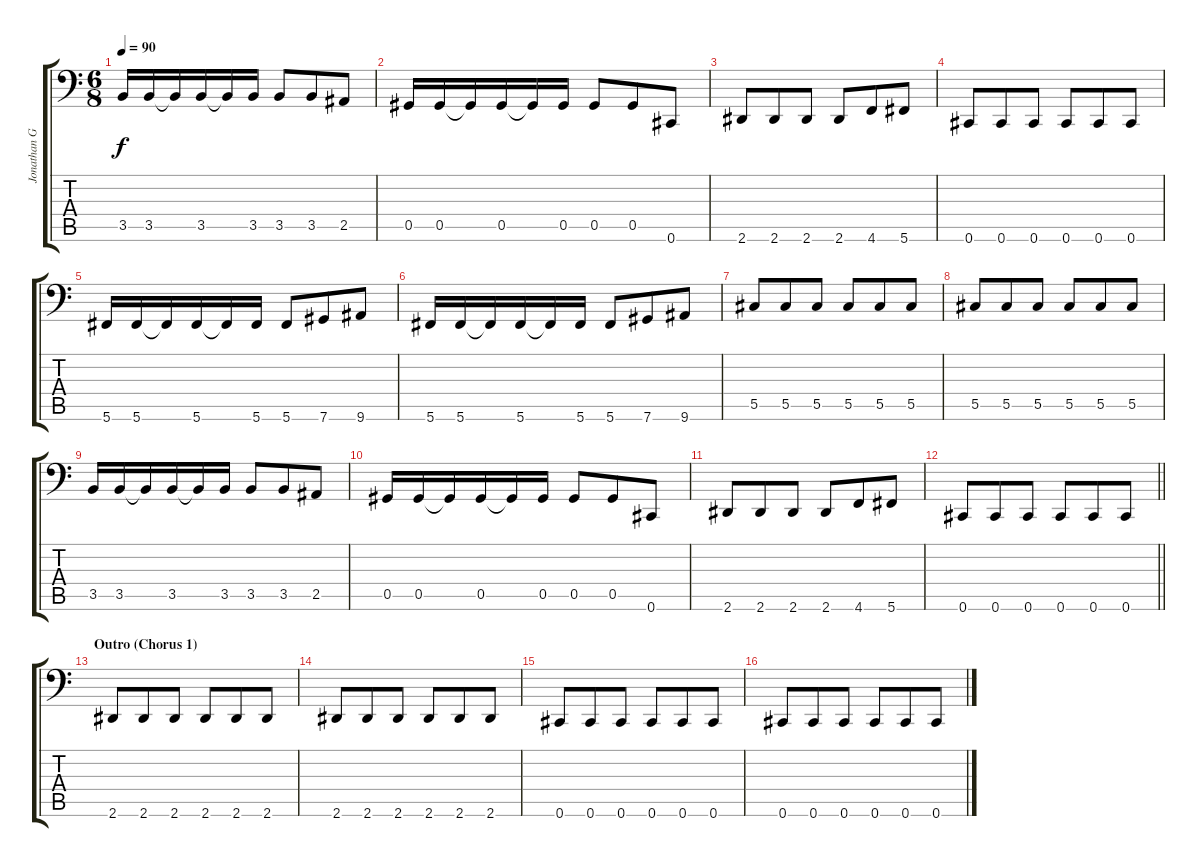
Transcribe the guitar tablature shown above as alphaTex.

\track ("Jonathan Gallan" "Jonathan G") {instrument electricbassfinger}
\staff {score tabs}
\tuning (Eb3 Bb2 Gb2 Db2 Ab1 Db1) {hide}
\ts (6 8)
\tempo 90
\clef f4
\ks c
3.5.16{dy f} 3.5.16 3.5{t}.16 3.5.16 3.5{t}.16 3.5.16 3.5.8 3.5.8 2.5.8 |
0.5.16 0.5.16 0.5{t}.16 0.5.16 0.5{t}.16 0.5.16 0.5.8 0.5.8 0.6.8 |
2.6.8 2.6.8 2.6.8 2.6.8 4.6.8 5.6.8 |
0.6.8 0.6.8 0.6.8 0.6.8 0.6.8 0.6.8 |
5.6.16 5.6.16 5.6{t}.16 5.6.16 5.6{t}.16 5.6.16 5.6.8 7.6.8 9.6.8 |
5.6.16 5.6.16 5.6{t}.16 5.6.16 5.6{t}.16 5.6.16 5.6.8 7.6.8 9.6.8 |
5.5.8 5.5.8 5.5.8 5.5.8 5.5.8 5.5.8 |
5.5.8 5.5.8 5.5.8 5.5.8 5.5.8 5.5.8 |
3.5.16 3.5.16 3.5{t}.16 3.5.16 3.5{t}.16 3.5.16 3.5.8 3.5.8 2.5.8 |
0.5.16 0.5.16 0.5{t}.16 0.5.16 0.5{t}.16 0.5.16 0.5.8 0.5.8 0.6.8 |
2.6.8 2.6.8 2.6.8 2.6.8 4.6.8 5.6.8 |
\barLineRight lightlight
0.6.8 0.6.8 0.6.8 0.6.8 0.6.8 0.6.8 |
\section ("" "Outro (Chorus 1)")
2.6.8 2.6.8 2.6.8 2.6.8 2.6.8 2.6.8 |
2.6.8 2.6.8 2.6.8 2.6.8 2.6.8 2.6.8 |
0.6.8 0.6.8 0.6.8 0.6.8 0.6.8 0.6.8 |
0.6.8 0.6.8 0.6.8 0.6.8 0.6.8 0.6.8
